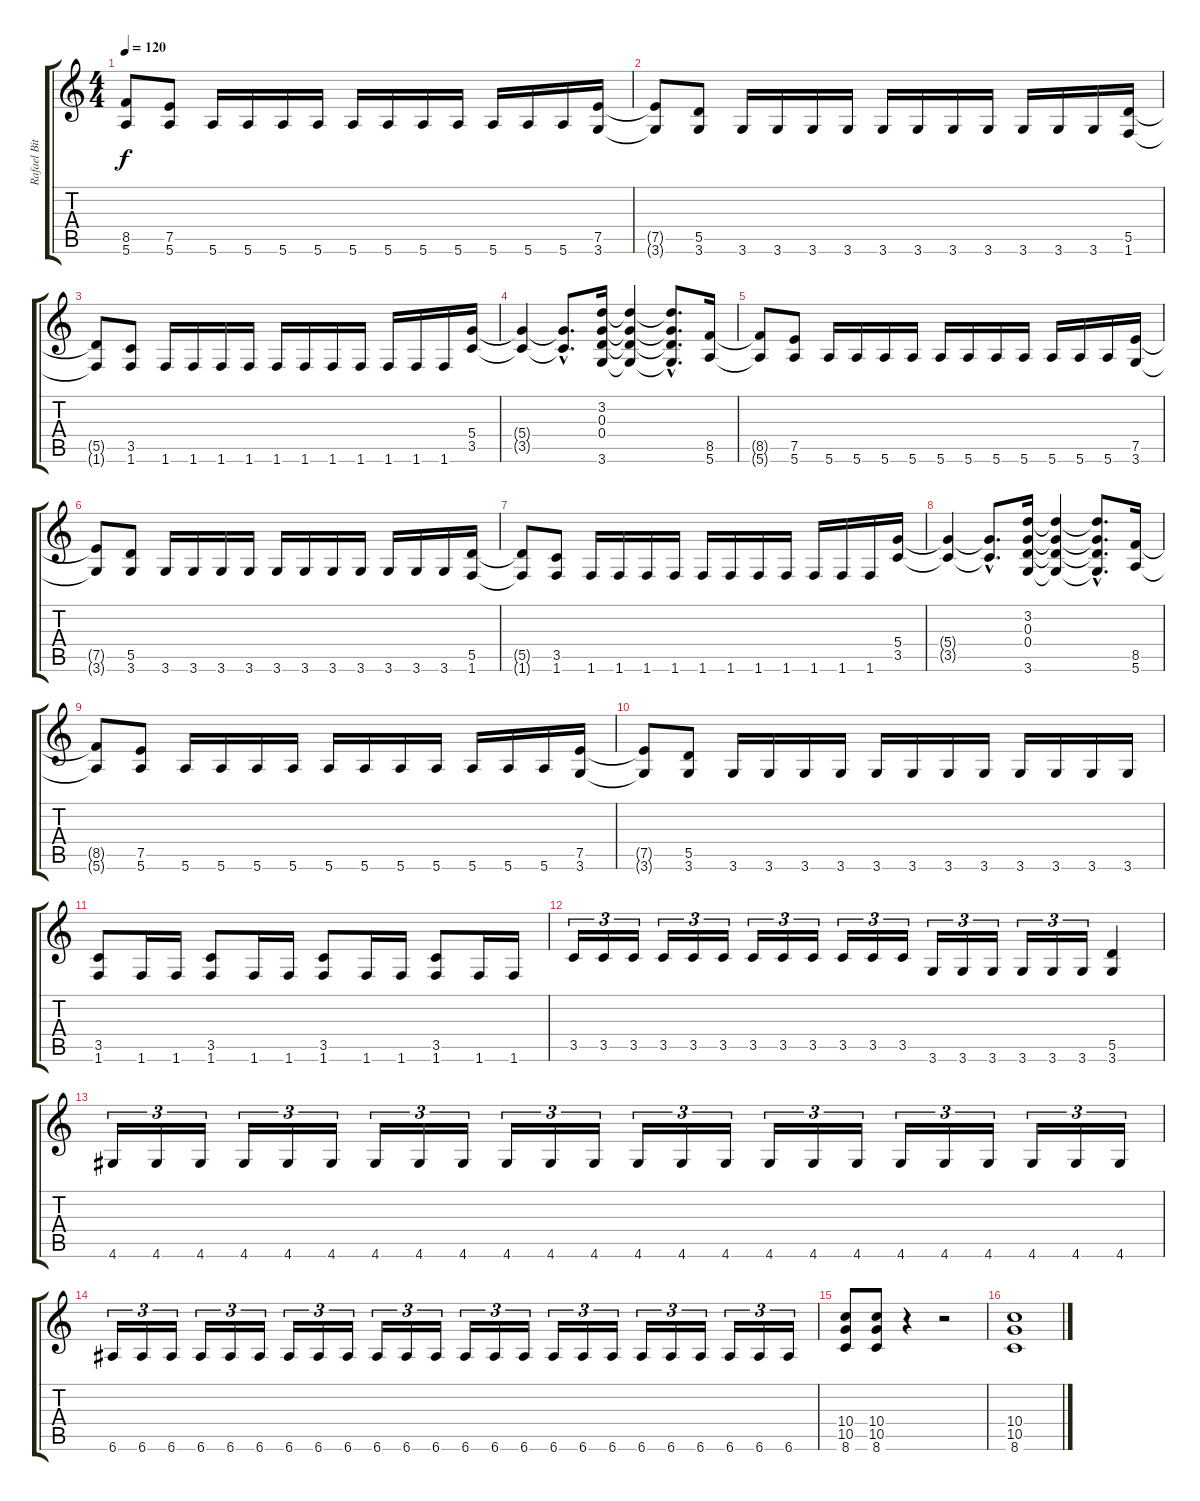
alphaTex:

\track ("Rafael Bittencourt" "Rafael Bit") {instrument distortionguitar}
\staff {score tabs}
\tuning (E4 B3 G3 D3 A2 E2) {hide}
\ts (4 4)
\tempo 120
\clef g2
\ks c
(8.5{t} 5.6{t}).8{dy f} (7.5 5.6).8 5.6.16 5.6.16 5.6.16 5.6.16 5.6.16 5.6.16 5.6.16 5.6.16 5.6.16 5.6.16 5.6.16 (7.5 3.6).16 |
(7.5{t} 3.6{t}).8 (5.5 3.6).8 3.6.16 3.6.16 3.6.16 3.6.16 3.6.16 3.6.16 3.6.16 3.6.16 3.6.16 3.6.16 3.6.16 (5.5 1.6).16 |
(5.5{t} 1.6{t}).8 (3.5 1.6).8 1.6.16 1.6.16 1.6.16 1.6.16 1.6.16 1.6.16 1.6.16 1.6.16 1.6.16 1.6.16 1.6.16 (5.4 3.5).16 |
(5.4{t} 3.5{t}).4 (5.4{hac t} 3.5{hac t}).8{d} (3.2 0.3 0.4 3.6).16 (3.2{t} 0.3{t} 0.4{t} 3.6{t}).4 (3.2{hac t} 0.3{hac t} 0.4{hac t} 3.6{hac t}).8{d} (8.5 5.6).16 |
(8.5{t} 5.6{t}).8 (7.5 5.6).8 5.6.16 5.6.16 5.6.16 5.6.16 5.6.16 5.6.16 5.6.16 5.6.16 5.6.16 5.6.16 5.6.16 (7.5 3.6).16 |
(7.5{t} 3.6{t}).8 (5.5 3.6).8 3.6.16 3.6.16 3.6.16 3.6.16 3.6.16 3.6.16 3.6.16 3.6.16 3.6.16 3.6.16 3.6.16 (5.5 1.6).16 |
(5.5{t} 1.6{t}).8 (3.5 1.6).8 1.6.16 1.6.16 1.6.16 1.6.16 1.6.16 1.6.16 1.6.16 1.6.16 1.6.16 1.6.16 1.6.16 (5.4 3.5).16 |
(5.4{t} 3.5{t}).4 (5.4{hac t} 3.5{hac t}).8{d} (3.2 0.3 0.4 3.6).16 (3.2{t} 0.3{t} 0.4{t} 3.6{t}).4 (3.2{hac t} 0.3{hac t} 0.4{hac t} 3.6{hac t}).8{d} (8.5 5.6).16 |
(8.5{t} 5.6{t}).8 (7.5 5.6).8 5.6.16 5.6.16 5.6.16 5.6.16 5.6.16 5.6.16 5.6.16 5.6.16 5.6.16 5.6.16 5.6.16 (7.5 3.6).16 |
(7.5{t} 3.6{t}).8 (5.5 3.6).8 3.6.16 3.6.16 3.6.16 3.6.16 3.6.16 3.6.16 3.6.16 3.6.16 3.6.16 3.6.16 3.6.16 3.6.16 |
(3.5 1.6).8 1.6.16 1.6.16 (3.5 1.6).8 1.6.16 1.6.16 (3.5 1.6).8 1.6.16 1.6.16 (3.5 1.6).8 1.6.16 1.6.16 |
3.5.16{tu (3 2)} 3.5.16{tu (3 2)} 3.5.16{tu (3 2)} 3.5.16{tu (3 2)} 3.5.16{tu (3 2)} 3.5.16{tu (3 2)} 3.5.16{tu (3 2)} 3.5.16{tu (3 2)} 3.5.16{tu (3 2)} 3.5.16{tu (3 2)} 3.5.16{tu (3 2)} 3.5.16{tu (3 2)} 3.6.16{tu (3 2)} 3.6.16{tu (3 2)} 3.6.16{tu (3 2)} 3.6.16{tu (3 2)} 3.6.16{tu (3 2)} 3.6.16{tu (3 2)} (5.5 3.6).4 |
4.6.16{tu (3 2)} 4.6.16{tu (3 2)} 4.6.16{tu (3 2)} 4.6.16{tu (3 2)} 4.6.16{tu (3 2)} 4.6.16{tu (3 2)} 4.6.16{tu (3 2)} 4.6.16{tu (3 2)} 4.6.16{tu (3 2)} 4.6.16{tu (3 2)} 4.6.16{tu (3 2)} 4.6.16{tu (3 2)} 4.6.16{tu (3 2)} 4.6.16{tu (3 2)} 4.6.16{tu (3 2)} 4.6.16{tu (3 2)} 4.6.16{tu (3 2)} 4.6.16{tu (3 2)} 4.6.16{tu (3 2)} 4.6.16{tu (3 2)} 4.6.16{tu (3 2)} 4.6.16{tu (3 2)} 4.6.16{tu (3 2)} 4.6.16{tu (3 2)} |
6.6.16{tu (3 2)} 6.6.16{tu (3 2)} 6.6.16{tu (3 2)} 6.6.16{tu (3 2)} 6.6.16{tu (3 2)} 6.6.16{tu (3 2)} 6.6.16{tu (3 2)} 6.6.16{tu (3 2)} 6.6.16{tu (3 2)} 6.6.16{tu (3 2)} 6.6.16{tu (3 2)} 6.6.16{tu (3 2)} 6.6.16{tu (3 2)} 6.6.16{tu (3 2)} 6.6.16{tu (3 2)} 6.6.16{tu (3 2)} 6.6.16{tu (3 2)} 6.6.16{tu (3 2)} 6.6.16{tu (3 2)} 6.6.16{tu (3 2)} 6.6.16{tu (3 2)} 6.6.16{tu (3 2)} 6.6.16{tu (3 2)} 6.6.16{tu (3 2)} |
(10.4 10.5 8.6).8 (10.4 10.5 8.6).8 r.4 r.2 |
(10.4 10.5 8.6).1
